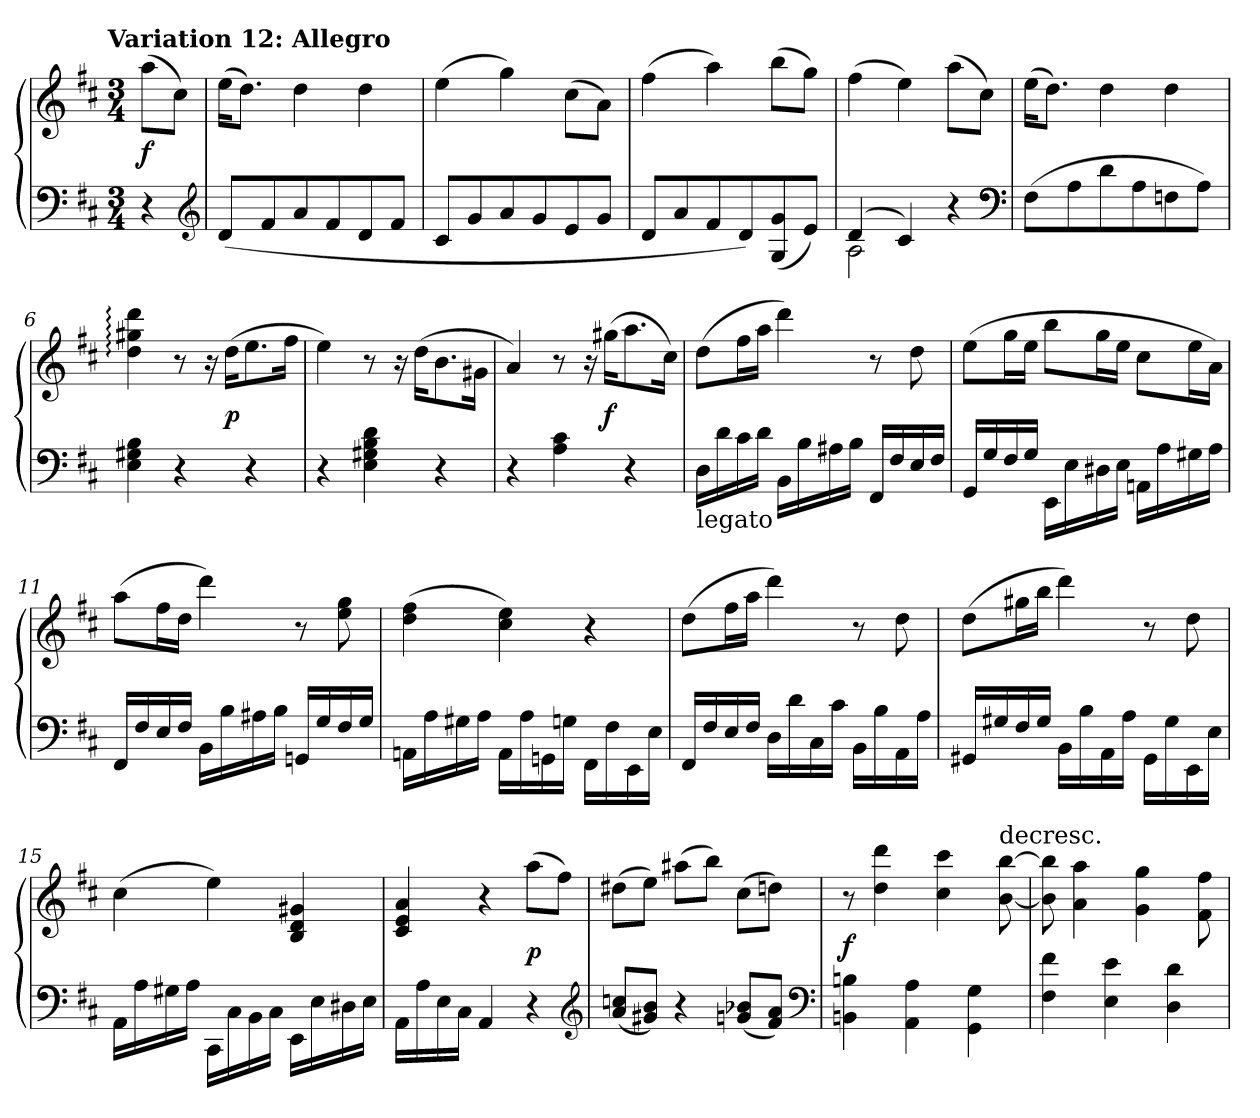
**kern	**kern	**dynam
*part1	*part1	*part1
*staff2	*staff1	*staff1/2
*clefF4	*clefG2	*
*k[f#c#]	*k[f#c#]	*
!!LO:TX:omd:t=Variation 12&colon; Allegro
*M3/4	*M3/4	*
*MM120	*MM120	*
=	=	=
4r	(8aaL	f
.	8cc#J)	.
*clefG2	*	*
=1	=1	=1
(8dL	(16eeKL	.
.	8.ddJ)	.
8f#	.	.
8a	4dd	.
8f#	.	.
8d	4dd	.
8f#J	.	.
=2	=2	=2
8c#L	(4ee	.
8g	.	.
8a	4gg)	.
8g	.	.
8e	(8cc#L	.
8gJ	8aJ)	.
=3	=3	=3
8dL	(4ff#	.
8a	.	.
8f#	4aa)	.
8d)	.	.
(8G 8g	(8bbL	.
8eJ)	8ggJ)	.
=4	=4	=4
*^	*	*
(4d	2A	(4ff#	.
4c#)	.	4ee)	.
4r	4ryy	(8aaL	.
.	.	8cc#J)	.
*v	*v	*	*
*clefF4	*	*
=5	=5	=5
(8F#L	(16eeKL	.
.	8.ddJ)	.
8A	.	.
8d	4dd	.
8A	.	.
8Fn	4dd	.
8AJ)	.	.
=6	=6	=6
4E 4G#X 4B	4dd: 4gg#X: 4ddd:	.
4r	8r	.
.	16r	.
.	(16ddKL	p
4r	8.ee	.
.	16ff#Jk	.
=7	=7	=7
4r	4ee)	.
4E 4G#X 4B 4d	8r	.
.	16r	.
.	(16ddKL	.
4r	8.b	.
.	16g#XJk	.
=8	=8	=8
4r	4a)	.
4A 4c#	8r	.
.	16r	.
.	(16gg#XKL	f
4r	8.aa	.
.	16cc#Jk)	.
=9	=9	=9
!LO:TX:b:t=legato	!	!
16DLL	(8ddL	.
16d	.	.
16c#	16ff#L	.
16dJJ	16aaJJ	.
16BBLL	4ddd)	.
16B	.	.
16A#X	.	.
16BJJ	.	.
16FF#LL	8r	.
16F#	.	.
16E	8dd	.
16F#JJ	.	.
=10	=10	=10
16GGLL	(8eeL	.
16G	.	.
16F#	16ggL	.
16GJJ	16eeJJ	.
16EE\LL	8bbL	.
16E\	.	.
16D#X\	16ggL	.
16E\JJ	16eeJJ	.
16AAnLL	8cc#L	.
16A	.	.
16G#X	16eeL	.
16AJJ	16aJJ)	.
=11	=11	=11
16FF#LL	(8aaL	.
16F#	.	.
16E	16ff#L	.
16F#JJ	16ddJJ	.
16BBLL	4ddd)	.
16B	.	.
16A#X	.	.
16BJJ	.	.
16GGnLL	8r	.
16G	.	.
16F#	8ee 8gg	.
16GJJ	.	.
=12	=12	=12
16AAnLL	(4dd 4ff#	.
16A	.	.
16G#X	.	.
16AJJ	.	.
16AALL	4cc# 4ee)	.
16A	.	.
16GGn	.	.
16GnJJ	.	.
16FF#\LL	4r	.
16F#\	.	.
16EE\	.	.
16E\JJ	.	.
=13	=13	=13
16FF#LL	(8ddL	.
16F#	.	.
16E	16ff#L	.
16F#JJ	16aaJJ	.
16DLL	4ddd)	.
16d	.	.
16C#	.	.
16c#JJ	.	.
16BBLL	8r	.
16B	.	.
16AA	8dd	.
16AJJ	.	.
=14	=14	=14
16GG#XLL	(8ddL	.
16G#X	.	.
16F#	16gg#XL	.
16G#JJ	16bbJJ	.
16BBLL	4ddd)	.
16B	.	.
16AA	.	.
16AJJ	.	.
16GG#\LL	8r	.
16G#\	.	.
16EE\	8dd	.
16E\JJ	.	.
=15	=15	=15
16AALL	(4cc#	.
16A	.	.
16G#X	.	.
16AJJ	.	.
16CC#\LL	4ee)	.
16C#\	.	.
16BB\	.	.
16C#\JJ	.	.
16EE\LL	4B 4d 4g#X	.
16E\	.	.
16D#X\	.	.
16E\JJ	.	.
=16	=16	=16
16AALL	4c# 4e 4a	.
16A	.	.
16E	.	.
16C#JJ	.	.
4AA	4r	.
4r	(8aaL	p
.	8ff#J)	.
*clefG2	*	*
=17	=17	=17
(8a 8ccnL	(8dd#XL	.
8g#X 8bJ)	8eeJ)	.
4r	(8aa#XL	.
.	8bbJ)	.
(8gn 8b-XL	(8cc#L	.
8f# 8aJ)	8ddnJ)	.
*clefF4	*	*
=18	=18	=18
4BBn 4Bn	8r	f
.	4dd 4ddd	.
4AA 4A	.	.
.	4cc# 4ccc#	.
4GG\ 4G\	.	.
!	!LO:TX:t=decresc.	!
.	[8b [8bb	.
=19	=19	=19
4F# 4f#	8b] 8bb]	.
.	4a 4aa	.
4E 4e	.	.
.	4g 4gg	.
4D 4d	.	.
.	8f# 8ff#	.
=	=	=
*-	*-	*-
